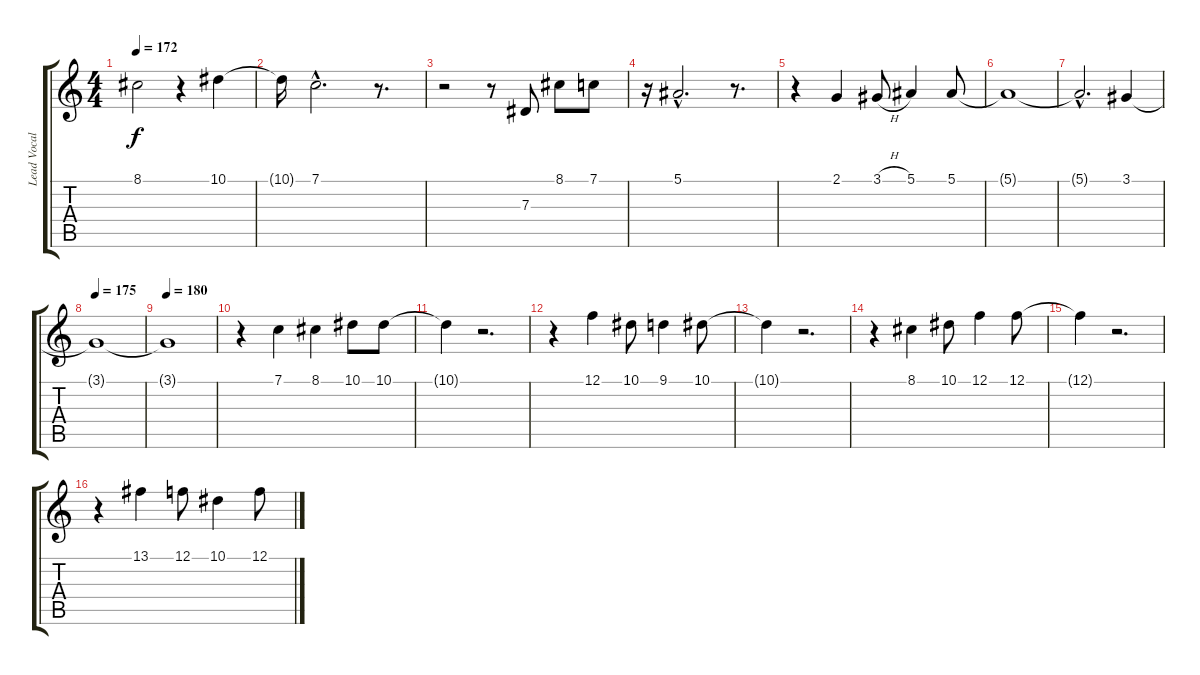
\track ("Lead Vocal" "Lead Vocal") {instrument flute}
\staff {score tabs}
\tuning (F4 C4 Ab3 Eb3 Bb2 F2) {hide}
\ts (4 4)
\tempo 172
\clef g2
\ks c
8.1.2{dy f} r.4 10.1.4 |
10.1{t}.16 7.1{hac}.2{d} r.8{d} |
r.2 r.8 7.3.8 8.1.8 7.1.8 |
r.16 5.1{hac}.2{d} r.8{d} |
r.4 2.1.4 3.1{h}.8 5.1.4 5.1.8 |
5.1{t}.1 |
5.1{hac t}.2{d} 3.1.4 |
\tempo 175
3.1{t}.1 |
\tempo 180
3.1{t}.1 |
r.4 7.1.4 8.1.4 10.1.8 10.1.8 |
10.1{t}.4 r.2{d} |
r.4 12.1.4 10.1.8 9.1.4 10.1.8 |
10.1{t}.4 r.2{d} |
r.4 8.1.4 10.1.8 12.1.4 12.1.8 |
12.1{t}.4 r.2{d} |
r.4 13.1.4 12.1.8 10.1.4 12.1.8
